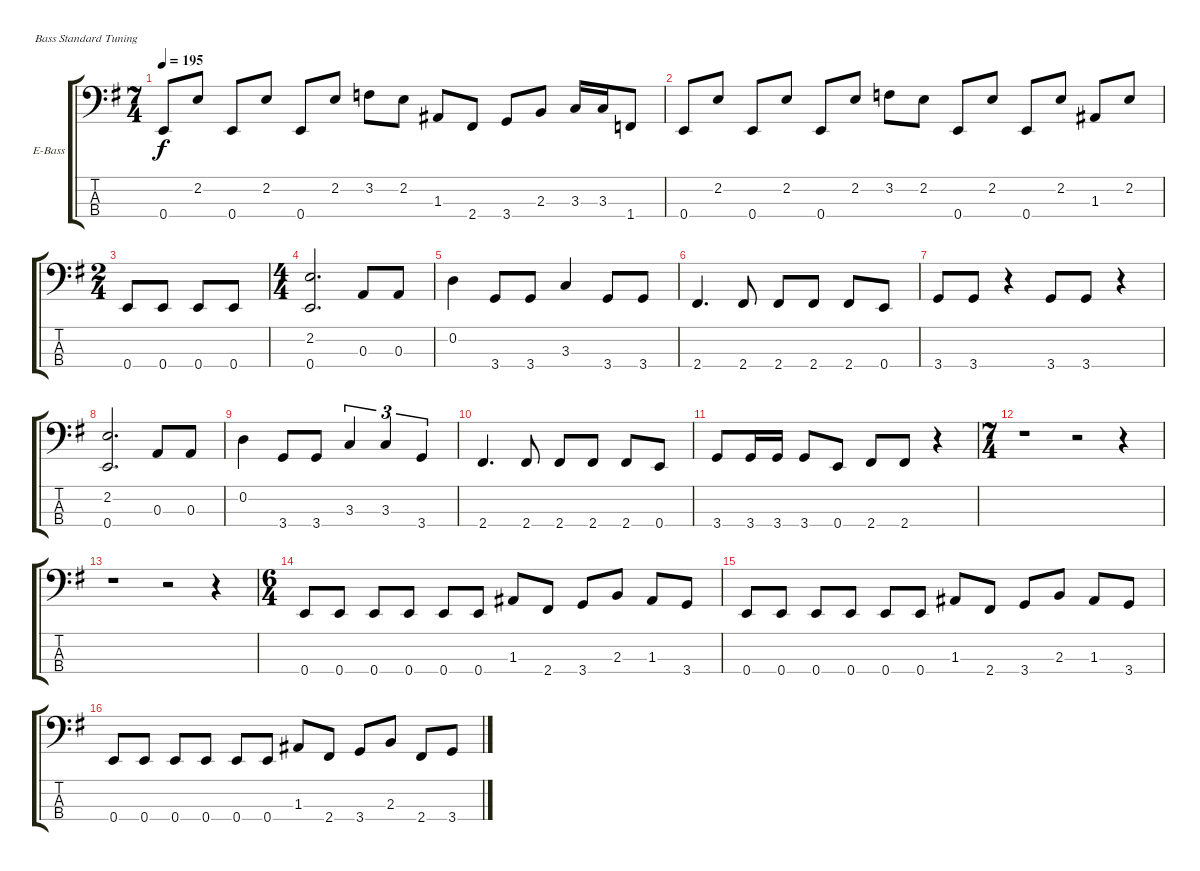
\defaultSystemsLayout 4
\bracketExtendMode groupsimilarinstruments
\firstSystemTrackNameOrientation horizontal
\otherSystemsTrackNameOrientation horizontal
\track ("Bass" "E-Bass") {instrument electricbassfinger}
\staff {score tabs}
\tuning (G2 D2 A1 E1)
\ts (7 4)
\tempo 195
\clef f4
\ks g
0.4.8{dy f} 2.2.8 0.4.8 2.2.8 0.4.8 2.2.8 3.2.8 2.2.8 1.3.8 2.4.8 3.4.8 2.3.8 3.3.16 3.3.16 1.4.8 |
0.4.8 2.2.8 0.4.8 2.2.8 0.4.8 2.2.8 3.2.8 2.2.8 0.4.8 2.2.8 0.4.8 2.2.8 1.3.8 2.2.8 |
\ts (2 4)
0.4.8 0.4.8 0.4.8 0.4.8 |
\ts (4 4)
(2.2 0.4).2{d} 0.3.8 0.3.8 |
0.2.4 3.4.8 3.4.8 3.3.4 3.4.8 3.4.8 |
2.4.4{d} 2.4.8 2.4.8 2.4.8 2.4.8 0.4.8 |
3.4.8 3.4.8 r.4 3.4.8 3.4.8 r.4 |
(2.2 0.4).2{d} 0.3.8 0.3.8 |
0.2.4 3.4.8 3.4.8 3.3.4{tu (3 2)} 3.3.4{tu (3 2)} 3.4.4{tu (3 2)} |
2.4.4{d} 2.4.8 2.4.8 2.4.8 2.4.8 0.4.8 |
3.4.8 3.4.16 3.4.16 3.4.8 0.4.8 2.4.8 2.4.8 r.4 |
\ts (7 4)
r.1 r.2 r.4 |
r.1 r.2 r.4 |
\ts (6 4)
0.4.8 0.4.8 0.4.8 0.4.8 0.4.8 0.4.8 1.3.8 2.4.8 3.4.8 2.3.8 1.3.8 3.4.8 |
0.4.8 0.4.8 0.4.8 0.4.8 0.4.8 0.4.8 1.3.8 2.4.8 3.4.8 2.3.8 1.3.8 3.4.8 |
0.4.8 0.4.8 0.4.8 0.4.8 0.4.8 0.4.8 1.3.8 2.4.8 3.4.8 2.3.8 2.4.8 3.4.8
